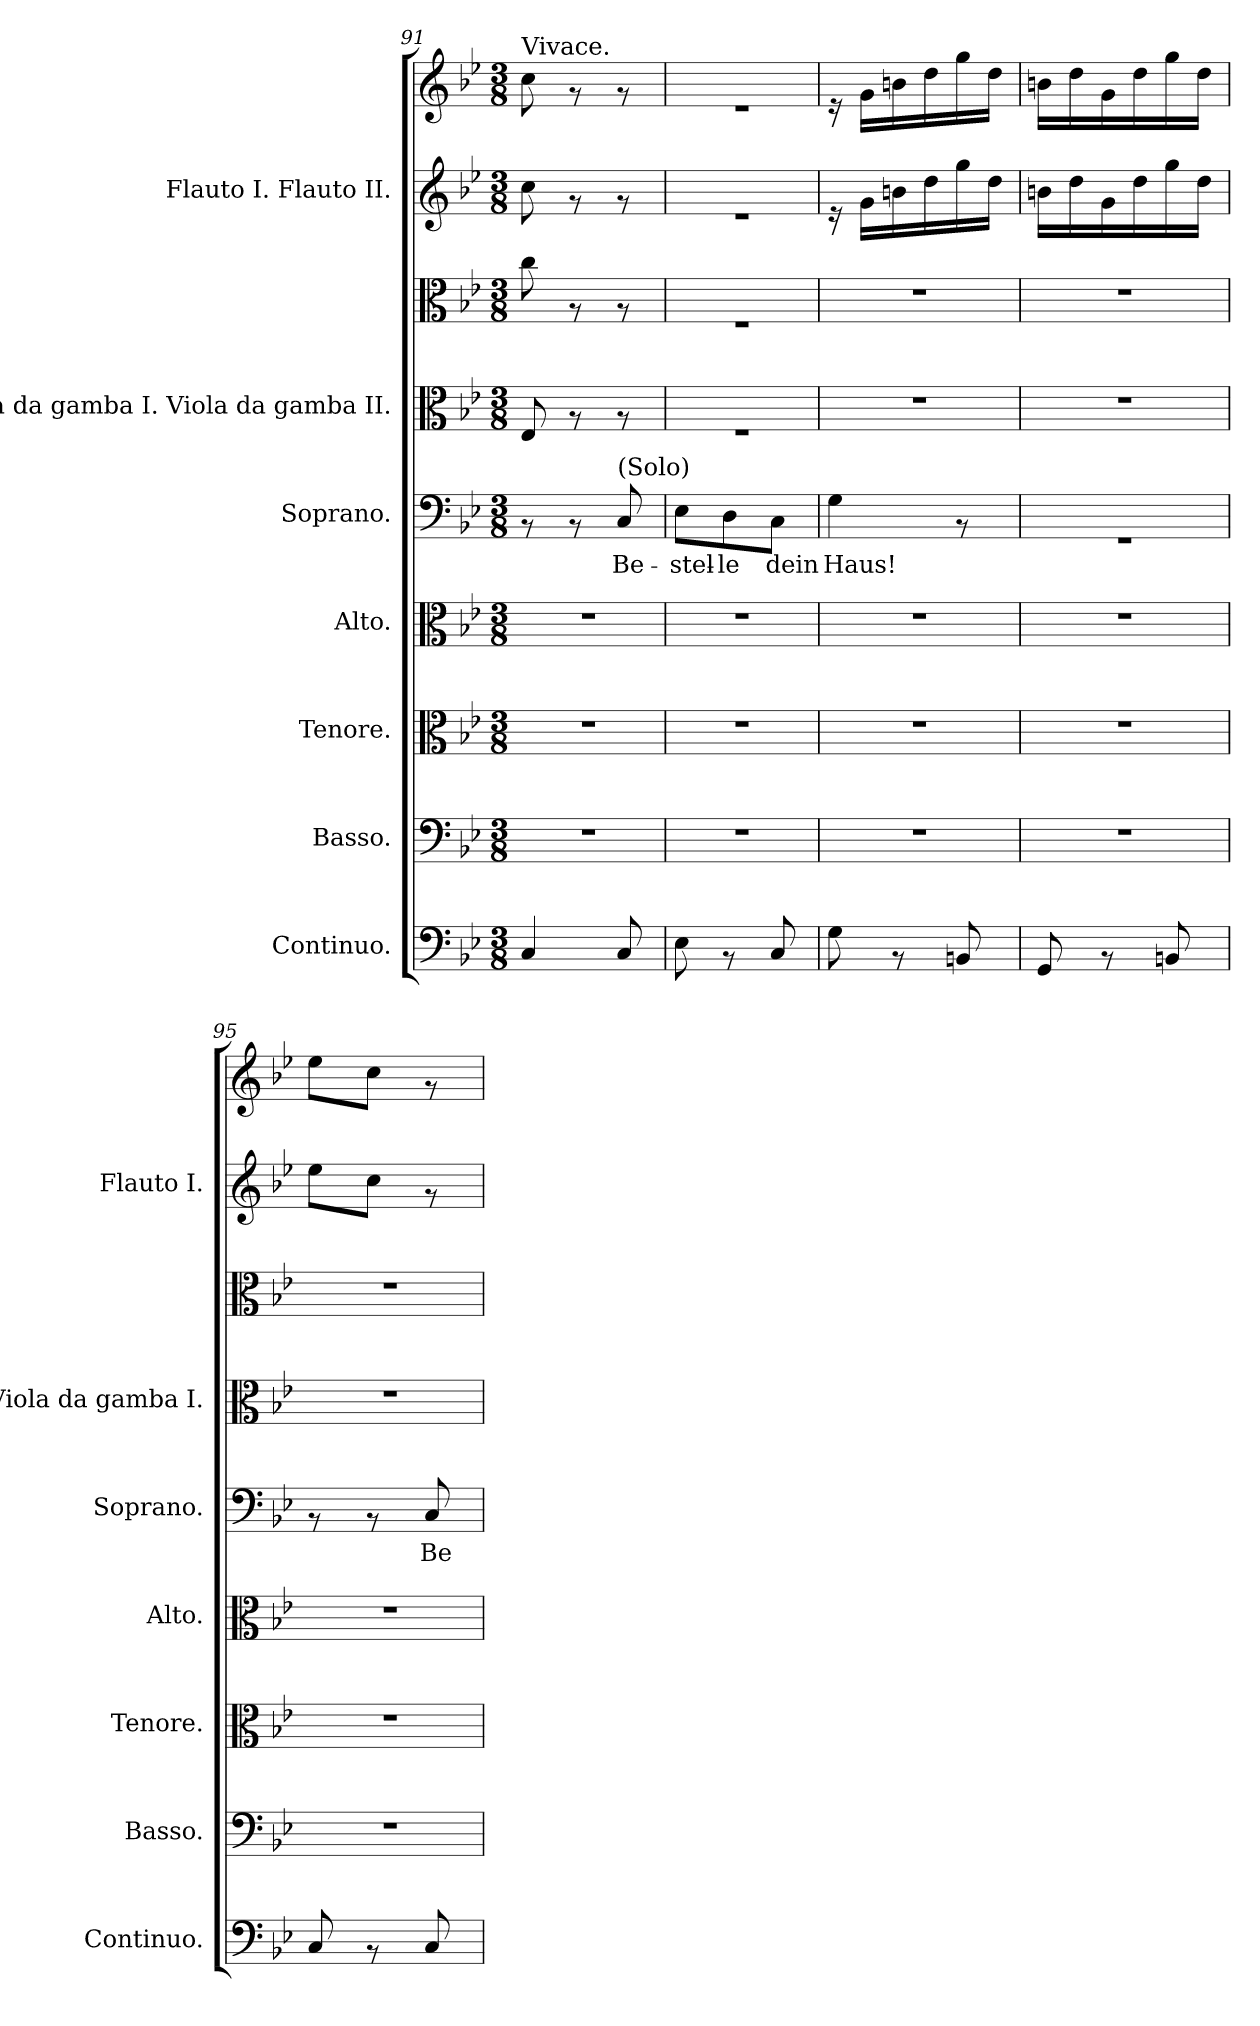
**kern	**kern	**kern	**kern	**kern	**text	**kern	**kern	**kern	**kern
*part7	*part6	*part5	*part4	*part3	*part3	*part2	*part2	*part1	*part1
*staff9	*staff8	*staff7	*staff6	*staff5	*staff5	*staff4	*staff3	*staff2	*staff1
*I"Continuo.	*I"Basso.	*I"Tenore.	*I"Alto.	*I"Soprano.	*	*I"Viola da gamba I. Viola da gamba II.	*	*I"Flauto I. Flauto II.	*
*I'Continuo.	*I'Basso.	*I'Tenore.	*I'Alto.	*I'Soprano.	*	*I'Viola da gamba I.	*	*I'Flauto I.	*
*clefF4	*clefF4	*clefC3	*clefC3	*clefF4	*	*clefC3	*clefC3	*clefG2	*clefG2
*k[b-e-]	*k[b-e-]	*k[b-e-]	*k[b-e-]	*k[b-e-]	*	*k[b-e-]	*k[b-e-]	*k[b-e-]	*k[b-e-]
*B-:	*B-:	*B-:	*B-:	*B-:	*	*B-:	*B-:	*B-:	*B-:
*M3/8	*M3/8	*M3/8	*M3/8	*M3/8	*	*M3/8	*M3/8	*M3/8	*M3/8
=91	=91	=91	=91	=91	=91	=91	=91	=91	=91
!	!	!	!	!	!	!	!	!	!LO:TX:a:t=Vivace.
4C/	4.r	4.r	4.r	8rAA	.	8E-/	8cc\	8cc\	8cc\
.	.	.	.	8rAA	.	8rG	8rG	8rf	8rf
!	!	!	!	!LO:TX:a:t=(Solo)	!	!	!	!	!
!	!	!	!	!	!LO:LY:b	!	!	!	!
8C/	.	.	.	8C/	Be-	8rG	8rG	8rf	8rf
=92	=92	=92	=92	=92	=92	=92	=92	=92	=92
!	!	!	!	!	!LO:LY:b	!	!	!	!
8E-\	4.r	4.r	4.r	8E-\L	-stel-	4.rF	4.rF	4.re	4.re
!	!	!	!	!	!LO:LY:b	!	!	!	!
8rAA	.	.	.	8D\	-le	.	.	.	.
!	!	!	!	!	!LO:LY:b	!	!	!	!
8C/	.	.	.	8C\J	dein	.	.	.	.
!!LO:LB:g=z
=93	=93	=93	=93	=93	=93	=93	=93	=93	=93
!	!	!	!	!	!LO:LY:b	!	!	!	!
8G\	4.r	4.r	4.r	4G\	Haus!	4.r	4.r	16re	16re
.	.	.	.	.	.	.	.	16g\LL	16g\LL
8rAA	.	.	.	.	.	.	.	16bn\	16bn\
.	.	.	.	.	.	.	.	16dd\	16dd\
8BBn/	.	.	.	8rAA	.	.	.	16gg\	16gg\
.	.	.	.	.	.	.	.	16dd\JJ	16dd\JJ
=94	=94	=94	=94	=94	=94	=94	=94	=94	=94
8GG/	4.r	4.r	4.r	4.rGG	.	4.r	4.r	16bn\LL	16bn\LL
.	.	.	.	.	.	.	.	16dd\	16dd\
8rAA	.	.	.	.	.	.	.	16g\	16g\
.	.	.	.	.	.	.	.	16dd\	16dd\
8BBn/	.	.	.	.	.	.	.	16gg\	16gg\
.	.	.	.	.	.	.	.	16dd\JJ	16dd\JJ
=95	=95	=95	=95	=95	=95	=95	=95	=95	=95
8C/	4.r	4.r	4.r	8rAA	.	4.r	4.r	8ee-\L	8ee-\L
8rAA	.	.	.	8rAA	.	.	.	8cc\J	8cc\J
!	!	!	!	!	!LO:LY:b	!	!	!	!
8C/	.	.	.	8C/	Be	.	.	8rf	8rf
=	=	=	=	=	=	=	=	=	=
*-	*-	*-	*-	*-	*-	*-	*-	*-	*-
